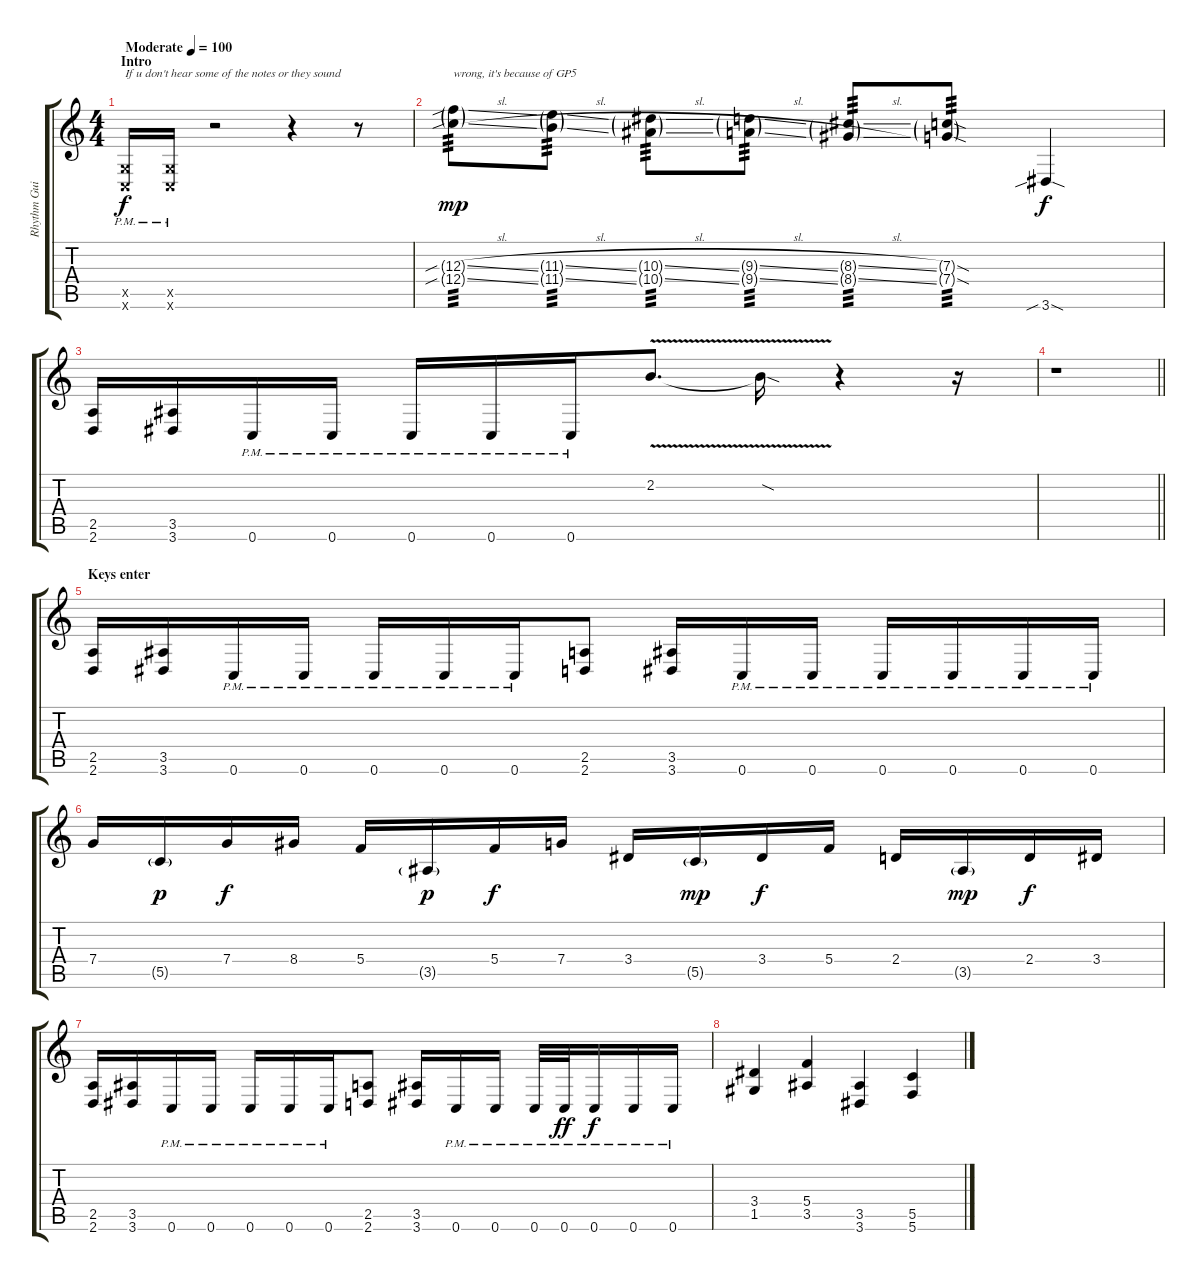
\track ("Rhythm Guitar R/Roope" "Rhythm Gui") {instrument distortionguitar}
\staff {score tabs}
\tuning (D4 A3 F3 C3 G2 C2) {hide}
\ts (4 4)
\section ("" "Intro")
\tempo (100 "Moderate")
\clef g2
\ks c
(0.5{pm x} 0.6{pm x}).16{txt "If u don't hear some of the notes or they sound" dy f instrument distortionguitar} (0.5{pm x} 0.6{pm x}).16 r.2 r.4 r.8 |
(12.3{sib sl g} 12.4{sib sl g}).8{txt "wrong, it's because of GP5" tp 3 dy mp} (11.3{sl g} 11.4{sl g}).8{tp 3} (10.3{sl g} 10.4{sl g}).8{tp 3} (9.3{sl g} 9.4{sl g}).8{tp 3} (8.3{sl g} 8.4{sl g}).8{tp 3} (7.3{sod g} 7.4{sod g}).8{tp 3} 3.6{sib sod}.4{dy f} |
(2.5 2.6).16 (3.5 3.6).16 0.6{pm}.16 0.6{pm}.16 0.6{pm}.16 0.6{pm}.16 0.6{pm}.16 2.2{v}.8{d} 2.2{sod t}.16 r.4 r.16 |
\barLineRight lightlight
r.1 |
\section ("" "Keys enter")
(2.5 2.6).16 (3.5 3.6).16 0.6{pm}.16 0.6{pm}.16 0.6{pm}.16 0.6{pm}.16 0.6{pm}.16 (2.5 2.6).8 (3.5 3.6).16 0.6{pm}.16 0.6{pm}.16 0.6{pm}.16 0.6{pm}.16 0.6{pm}.16 0.6{pm}.16 |
7.4.16 5.5{g}.16{dy p} 7.4.16{dy f} 8.4.16 5.4.16 3.5{g}.16{dy p} 5.4.16{dy f} 7.4.16 3.4.16 5.5{g}.16{dy mp} 3.4.16{dy f} 5.4.16 2.4.16 3.5{g}.16{dy mp} 2.4.16{dy f} 3.4.16 |
(2.5 2.6).16 (3.5 3.6).16 0.6{pm}.16 0.6{pm}.16 0.6{pm}.16 0.6{pm}.16 0.6{pm}.16 (2.5 2.6).8 (3.5 3.6).16 0.6{pm}.16 0.6{pm}.16 0.6{pm}.32 0.6{pm}.32{dy ff} 0.6{pm}.16{dy f} 0.6{pm}.16 0.6{pm}.16 |
(3.4 1.5).4 (5.4 3.5).4 (3.5 3.6).4 (5.5 5.6).4
